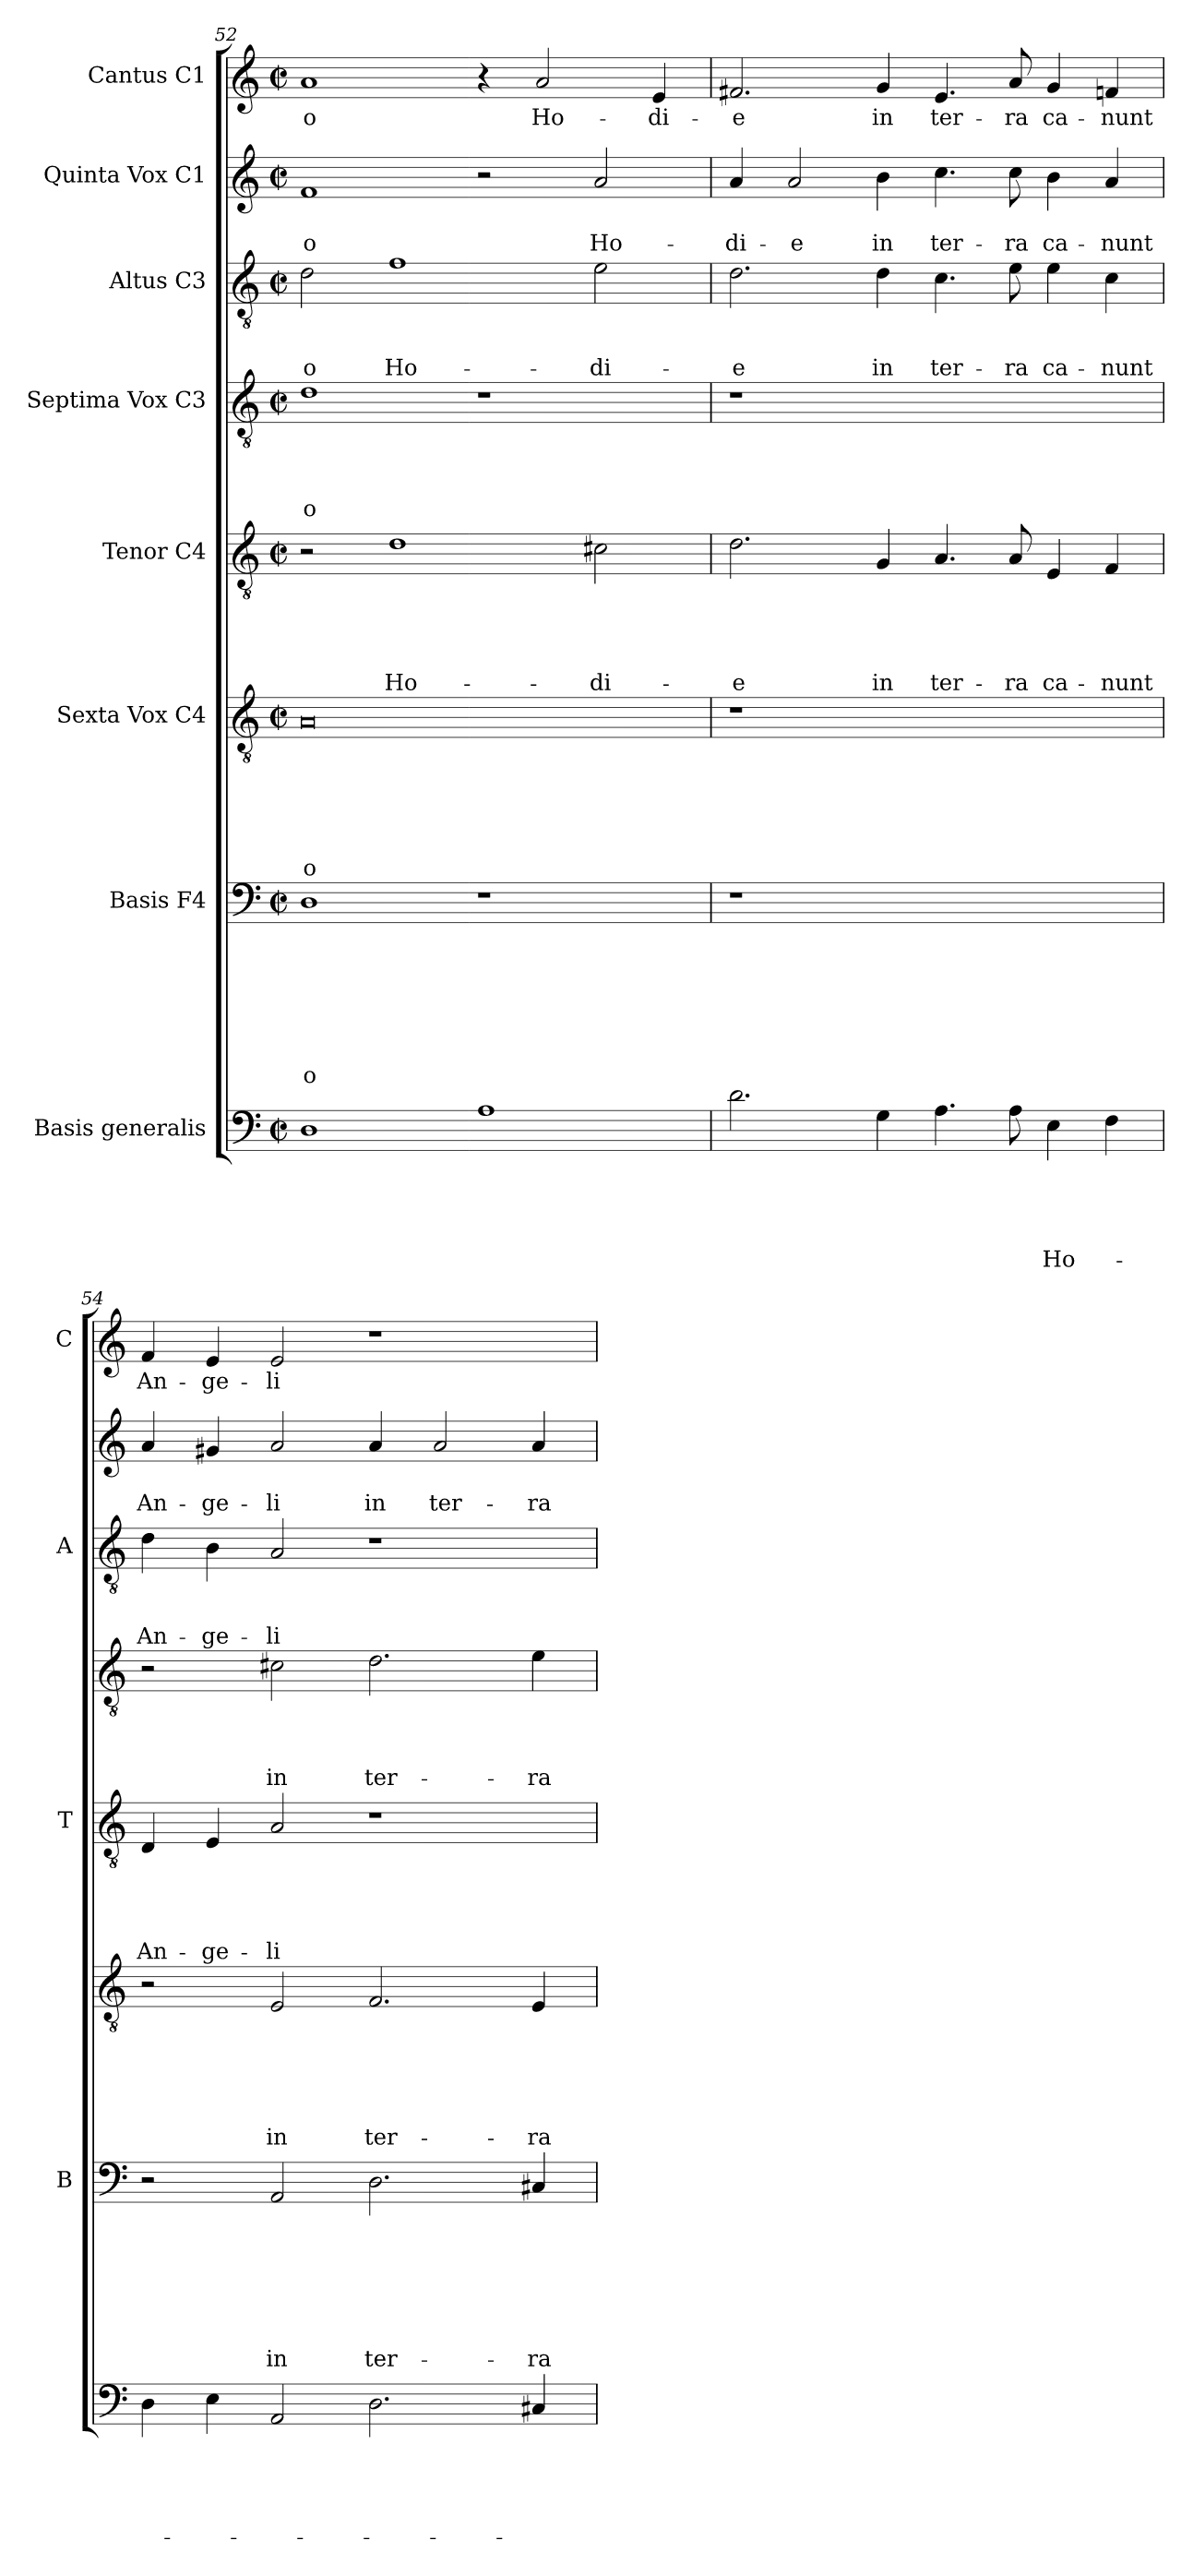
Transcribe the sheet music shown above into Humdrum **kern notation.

**kern	**text	**text	**text	**text	**text	**kern	**text	**text	**text	**text	**text	**text	**text	**kern	**text	**text	**text	**text	**text	**text	**kern	**text	**text	**text	**text	**text	**kern	**text	**text	**text	**text	**kern	**text	**text	**text	**kern	**text	**text	**kern	**text
*part8	*part8	*part8	*part8	*part8	*part8	*part7	*part7	*part7	*part7	*part7	*part7	*part7	*part7	*part6	*part6	*part6	*part6	*part6	*part6	*part6	*part5	*part5	*part5	*part5	*part5	*part5	*part4	*part4	*part4	*part4	*part4	*part3	*part3	*part3	*part3	*part2	*part2	*part2	*part1	*part1
*staff8	*staff8	*staff8	*staff8	*staff8	*staff8	*staff7	*staff7	*staff7	*staff7	*staff7	*staff7	*staff7	*staff7	*staff6	*staff6	*staff6	*staff6	*staff6	*staff6	*staff6	*staff5	*staff5	*staff5	*staff5	*staff5	*staff5	*staff4	*staff4	*staff4	*staff4	*staff4	*staff3	*staff3	*staff3	*staff3	*staff2	*staff2	*staff2	*staff1	*staff1
*I"Basis generalis	*	*	*	*	*	*I"Basis F4	*	*	*	*	*	*	*	*I"Sexta Vox C4	*	*	*	*	*	*	*I"Tenor C4	*	*	*	*	*	*I"Septima Vox C3	*	*	*	*	*I"Altus C3	*	*	*	*I"Quinta Vox C1	*	*	*I"Cantus C1	*
*	*	*	*	*	*	*I'B	*	*	*	*	*	*	*	*	*	*	*	*	*	*	*I'T	*	*	*	*	*	*	*	*	*	*	*I'A	*	*	*	*	*	*	*I'C	*
*clefF4	*	*	*	*	*	*clefF4	*	*	*	*	*	*	*	*clefGv2	*	*	*	*	*	*	*clefGv2	*	*	*	*	*	*clefGv2	*	*	*	*	*clefGv2	*	*	*	*clefG2	*	*	*clefG2	*
*k[]	*	*	*	*	*	*k[]	*	*	*	*	*	*	*	*k[]	*	*	*	*	*	*	*k[]	*	*	*	*	*	*k[]	*	*	*	*	*k[]	*	*	*	*k[]	*	*	*k[]	*
*C:	*	*	*	*	*	*C:	*	*	*	*	*	*	*	*C:	*	*	*	*	*	*	*C:	*	*	*	*	*	*C:	*	*	*	*	*C:	*	*	*	*C:	*	*	*C:	*
*M2/2	*	*	*	*	*	*M2/2	*	*	*	*	*	*	*	*M2/2	*	*	*	*	*	*	*M2/2	*	*	*	*	*	*M2/2	*	*	*	*	*M2/2	*	*	*	*M2/2	*	*	*M2/2	*
*met(c|)	*	*	*	*	*	*met(c|)	*	*	*	*	*	*	*	*met(c|)	*	*	*	*	*	*	*met(c|)	*	*	*	*	*	*met(c|)	*	*	*	*	*met(c|)	*	*	*	*met(c|)	*	*	*met(c|)	*
=52	=52	=52	=52	=52	=52	=52	=52	=52	=52	=52	=52	=52	=52	=52	=52	=52	=52	=52	=52	=52	=52	=52	=52	=52	=52	=52	=52	=52	=52	=52	=52	=52	=52	=52	=52	=52	=52	=52	=52	=52
!	!	!	!	!	!	!	!	!	!	!	!	!	!LO:LY:b	!	!	!	!	!	!	!LO:LY:b	!	!	!	!	!	!	!	!	!	!	!LO:LY:b	!	!	!	!LO:LY:b	!	!	!LO:LY:b	!	!LO:LY:b
1D	.	.	.	.	.	1D	.	.	.	.	.	.	-o	0A	.	.	.	.	.	-o	2r	.	.	.	.	.	1d	.	.	.	-o	2d\	.	.	-o	1f	.	-o	1a	-o
!	!	!	!	!	!	!	!	!	!	!	!	!	!	!	!	!	!	!	!	!	!	!	!	!	!	!LO:LY:b	!	!	!	!	!	!	!	!	!LO:LY:b	!	!	!	!	!
.	.	.	.	.	.	.	.	.	.	.	.	.	.	.	.	.	.	.	.	.	1d	.	.	.	.	Ho-	.	.	.	.	.	1f	.	.	Ho-	.	.	.	.	.
1A	.	.	.	.	.	1r	.	.	.	.	.	.	.	.	.	.	.	.	.	.	.	.	.	.	.	.	1r	.	.	.	.	.	.	.	.	2r	.	.	4r	.
!	!	!	!	!	!	!	!	!	!	!	!	!	!	!	!	!	!	!	!	!	!	!	!	!	!	!	!	!	!	!	!	!	!	!	!	!	!	!	!	!LO:LY:b
.	.	.	.	.	.	.	.	.	.	.	.	.	.	.	.	.	.	.	.	.	.	.	.	.	.	.	.	.	.	.	.	.	.	.	.	.	.	.	2a/	Ho-
!	!	!	!	!	!	!	!	!	!	!	!	!	!	!	!	!	!	!	!	!	!	!	!	!	!	!LO:LY:b	!	!	!	!	!	!	!	!	!LO:LY:b	!	!	!LO:LY:b	!	!
.	.	.	.	.	.	.	.	.	.	.	.	.	.	.	.	.	.	.	.	.	2c#X\	.	.	.	.	-di-	.	.	.	.	.	2e\	.	.	-di-	2a/	.	Ho-	.	.
!	!	!	!	!	!	!	!	!	!	!	!	!	!	!	!	!	!	!	!	!	!	!	!	!	!	!	!	!	!	!	!	!	!	!	!	!	!	!	!	!LO:LY:b
.	.	.	.	.	.	.	.	.	.	.	.	.	.	.	.	.	.	.	.	.	.	.	.	.	.	.	.	.	.	.	.	.	.	.	.	.	.	.	4e/	-di-
=53	=53	=53	=53	=53	=53	=53	=53	=53	=53	=53	=53	=53	=53	=53	=53	=53	=53	=53	=53	=53	=53	=53	=53	=53	=53	=53	=53	=53	=53	=53	=53	=53	=53	=53	=53	=53	=53	=53	=53	=53
!	!	!	!	!	!	!	!	!	!	!	!	!	!	!	!	!	!	!	!	!	!	!	!	!	!	!LO:LY:b	!	!	!	!	!	!	!	!	!LO:LY:b	!	!	!LO:LY:b	!	!LO:LY:b
2.d\	.	.	.	.	.	1r	.	.	.	.	.	.	.	1r	.	.	.	.	.	.	2.d\	.	.	.	.	-e	1r	.	.	.	.	2.d\	.	.	-e	4a/	.	-di-	2.f#X/	-e
!	!	!	!	!	!	!	!	!	!	!	!	!	!	!	!	!	!	!	!	!	!	!	!	!	!	!	!	!	!	!	!	!	!	!	!	!	!	!LO:LY:b	!	!
.	.	.	.	.	.	.	.	.	.	.	.	.	.	.	.	.	.	.	.	.	.	.	.	.	.	.	.	.	.	.	.	.	.	.	.	2a/	.	-e	.	.
!	!	!	!	!	!	!	!	!	!	!	!	!	!	!	!	!	!	!	!	!	!	!	!	!	!	!LO:LY:b	!	!	!	!	!	!	!	!	!LO:LY:b	!	!	!LO:LY:b	!	!LO:LY:b
4G\	.	.	.	.	.	.	.	.	.	.	.	.	.	.	.	.	.	.	.	.	4G/	.	.	.	.	in	.	.	.	.	.	4d\	.	.	in	4b\	.	in	4g/	in
!	!	!	!	!	!	!	!	!	!	!	!	!	!	!	!	!	!	!	!	!	!	!	!	!	!	!LO:LY:b	!	!	!	!	!	!	!	!	!LO:LY:b	!	!	!LO:LY:b	!	!LO:LY:b
4.A\	.	.	.	.	.	1ryy	.	.	.	.	.	.	.	1ryy	.	.	.	.	.	.	4.A/	.	.	.	.	ter-	1ryy	.	.	.	.	4.c\	.	.	ter-	4.cc\	.	ter-	4.e/	ter-
!	!	!	!	!	!	!	!	!	!	!	!	!	!	!	!	!	!	!	!	!	!	!	!	!	!	!LO:LY:b	!	!	!	!	!	!	!	!	!LO:LY:b	!	!	!LO:LY:b	!	!LO:LY:b
8A\	.	.	.	.	.	.	.	.	.	.	.	.	.	.	.	.	.	.	.	.	8A/	.	.	.	.	-ra	.	.	.	.	.	8e\	.	.	-ra	8cc\	.	-ra	8a/	-ra
!	!	!	!	!	!LO:LY:b	!	!	!	!	!	!	!	!	!	!	!	!	!	!	!	!	!	!	!	!	!LO:LY:b	!	!	!	!	!	!	!	!	!LO:LY:b	!	!	!LO:LY:b	!	!LO:LY:b
4E\	.	.	.	.	Ho-	.	.	.	.	.	.	.	.	.	.	.	.	.	.	.	4E/	.	.	.	.	ca-	.	.	.	.	.	4e\	.	.	ca-	4b\	.	ca-	4g/	ca-
!	!	!	!	!	!	!	!	!	!	!	!	!	!	!	!	!	!	!	!	!	!	!	!	!	!	!LO:LY:b	!	!	!	!	!	!	!	!	!LO:LY:b	!	!	!LO:LY:b	!	!LO:LY:b
4F\	.	.	.	.	.	.	.	.	.	.	.	.	.	.	.	.	.	.	.	.	4F/	.	.	.	.	-nunt	.	.	.	.	.	4c\	.	.	-nunt	4a/	.	-nunt	4fn/	-nunt
=54	=54	=54	=54	=54	=54	=54	=54	=54	=54	=54	=54	=54	=54	=54	=54	=54	=54	=54	=54	=54	=54	=54	=54	=54	=54	=54	=54	=54	=54	=54	=54	=54	=54	=54	=54	=54	=54	=54	=54	=54
!	!	!	!	!	!	!	!	!	!	!	!	!	!	!	!	!	!	!	!	!	!	!	!	!	!	!LO:LY:b	!	!	!	!	!	!	!	!	!LO:LY:b	!	!	!LO:LY:b	!	!LO:LY:b
4D\	.	.	.	.	.	2r	.	.	.	.	.	.	.	2r	.	.	.	.	.	.	4D/	.	.	.	.	An-	2r	.	.	.	.	4d\	.	.	An-	4a/	.	An-	4f/	An-
!	!	!	!	!	!	!	!	!	!	!	!	!	!	!	!	!	!	!	!	!	!	!	!	!	!	!LO:LY:b	!	!	!	!	!	!	!	!	!LO:LY:b	!	!	!LO:LY:b	!	!LO:LY:b
4E\	.	.	.	.	.	.	.	.	.	.	.	.	.	.	.	.	.	.	.	.	4E/	.	.	.	.	-ge-	.	.	.	.	.	4B\	.	.	-ge-	4g#X/	.	-ge-	4e/	-ge-
!	!	!	!	!	!	!	!	!	!	!	!	!	!LO:LY:b	!	!	!	!	!	!	!LO:LY:b	!	!	!	!	!	!LO:LY:b	!	!	!	!	!LO:LY:b	!	!	!	!LO:LY:b	!	!	!LO:LY:b	!	!LO:LY:b
2AA/	.	.	.	.	.	2AA/	.	.	.	.	.	.	in	2E/	.	.	.	.	.	in	2A/	.	.	.	.	-li	2c#X\	.	.	.	in	2A/	.	.	-li	2a/	.	-li	2e/	-li
!	!	!	!	!	!	!	!	!	!	!	!	!	!LO:LY:b	!	!	!	!	!	!	!LO:LY:b	!	!	!	!	!	!	!	!	!	!	!LO:LY:b	!	!	!	!	!	!	!LO:LY:b	!	!
2.D\	.	.	.	.	.	2.D\	.	.	.	.	.	.	ter-	2.F/	.	.	.	.	.	ter-	1r	.	.	.	.	.	2.d\	.	.	.	ter-	1r	.	.	.	4a/	.	in	1r	.
!	!	!	!	!	!	!	!	!	!	!	!	!	!	!	!	!	!	!	!	!	!	!	!	!	!	!	!	!	!	!	!	!	!	!	!	!	!	!LO:LY:b	!	!
.	.	.	.	.	.	.	.	.	.	.	.	.	.	.	.	.	.	.	.	.	.	.	.	.	.	.	.	.	.	.	.	.	.	.	.	2a/	.	ter-	.	.
!	!	!	!	!	!	!	!	!	!	!	!	!	!LO:LY:b	!	!	!	!	!	!	!LO:LY:b	!	!	!	!	!	!	!	!	!	!	!LO:LY:b	!	!	!	!	!	!	!LO:LY:b	!	!
4C#X/	.	.	.	.	.	4C#X/	.	.	.	.	.	.	-ra	4E/	.	.	.	.	.	-ra	.	.	.	.	.	.	4e\	.	.	.	-ra	.	.	.	.	4a/	.	-ra	.	.
=	=	=	=	=	=	=	=	=	=	=	=	=	=	=	=	=	=	=	=	=	=	=	=	=	=	=	=	=	=	=	=	=	=	=	=	=	=	=	=	=
*-	*-	*-	*-	*-	*-	*-	*-	*-	*-	*-	*-	*-	*-	*-	*-	*-	*-	*-	*-	*-	*-	*-	*-	*-	*-	*-	*-	*-	*-	*-	*-	*-	*-	*-	*-	*-	*-	*-	*-	*-
